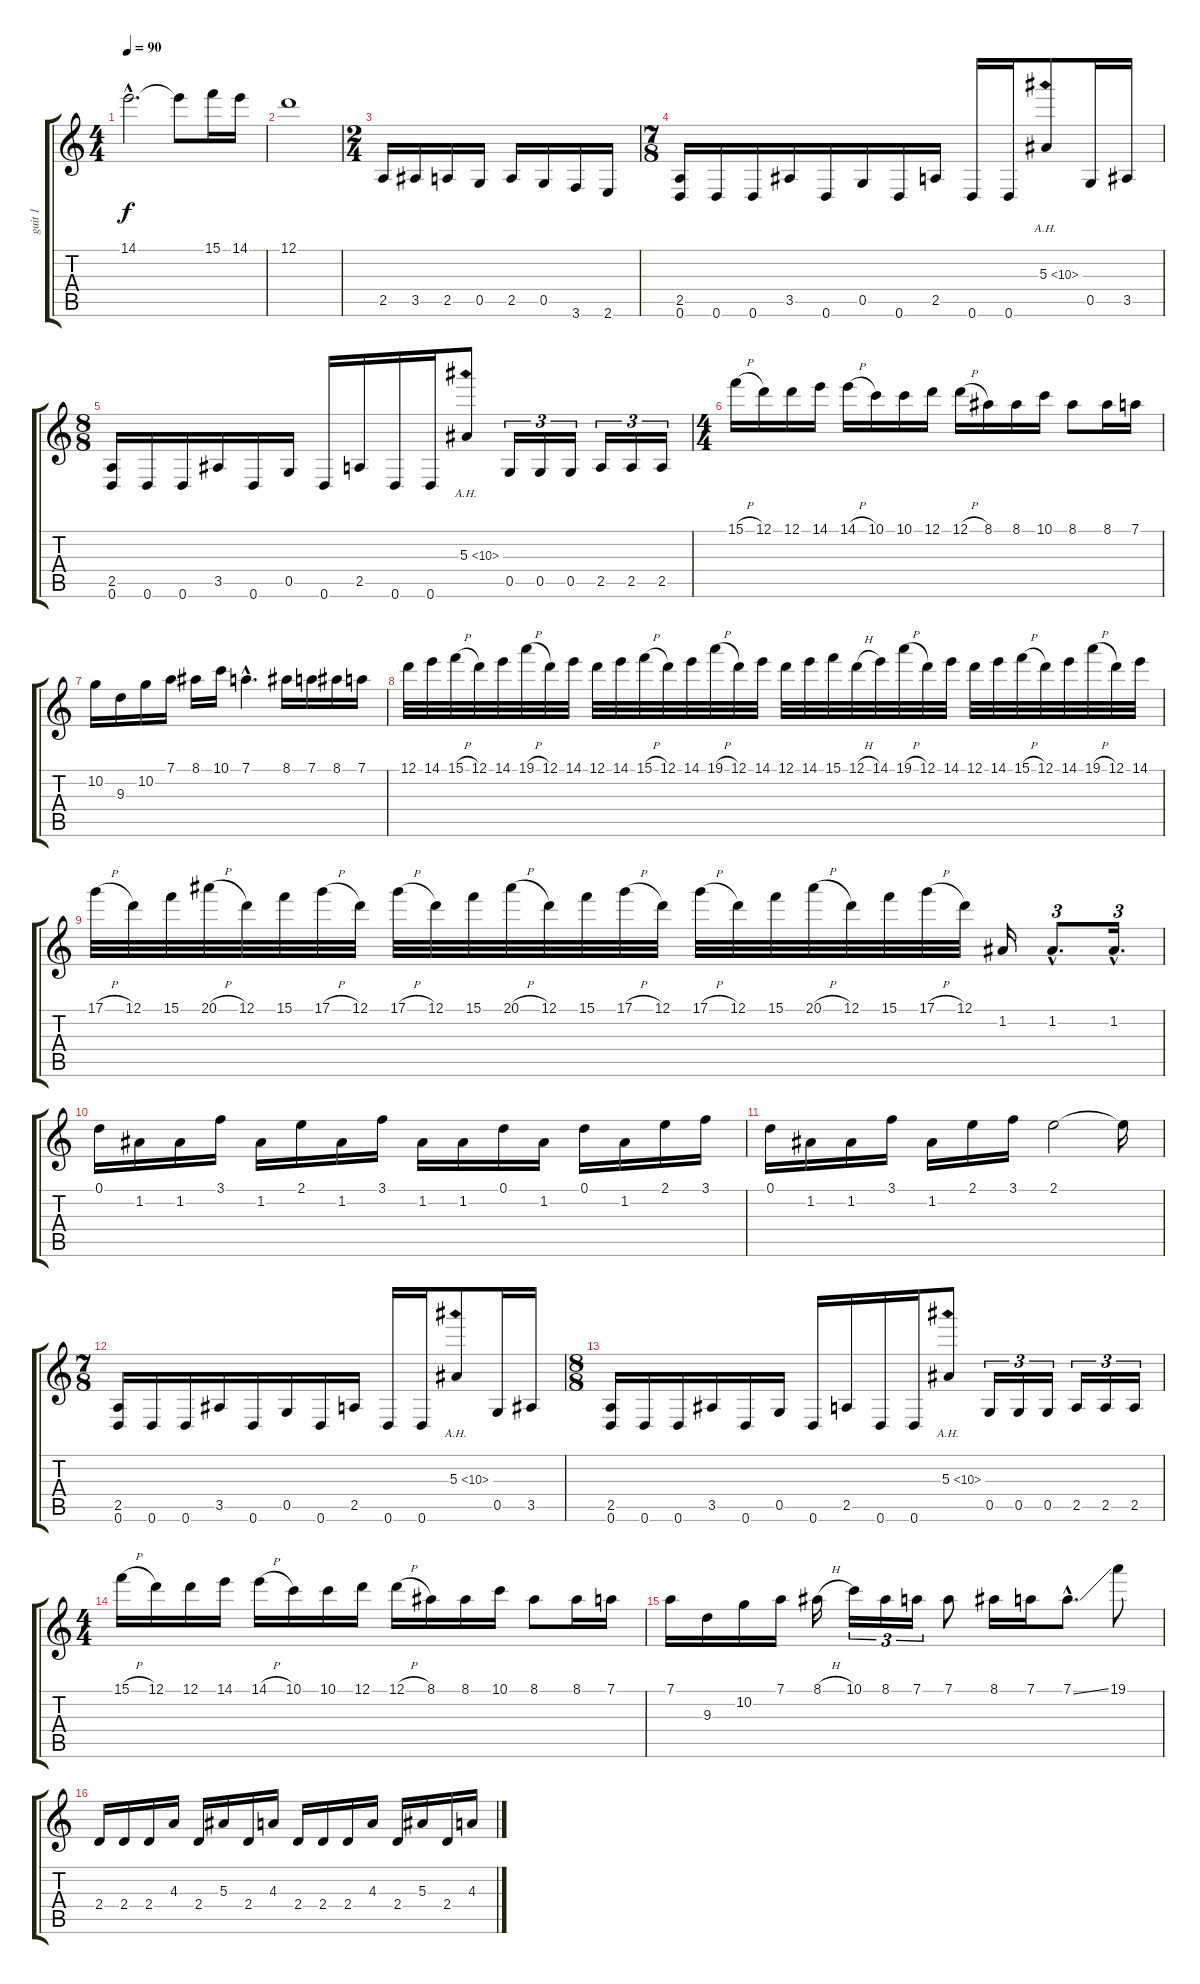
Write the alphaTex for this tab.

\track ("guit 1" "guit 1") {instrument distortionguitar}
\staff {score tabs}
\tuning (D4 A3 F3 C3 G2 D2) {hide}
\ts (4 4)
\tempo 90
\clef g2
\ks c
14.1{hac}.2{d dy f} 14.1{t}.8 15.1.16 14.1.16 |
12.1.1 |
\ts (2 4)
2.5.16 3.5.16 2.5.16 0.5.16 2.5.16 0.5.16 3.6.16 2.6.16 |
\ts (7 8)
(2.5 0.6).16 0.6.16 0.6.16 3.5.16 0.6.16 0.5.16 0.6.16 2.5.16 0.6.16 0.6.16 5.3{ah 5}.8 0.5.16 3.5.16 |
\ts (8 8)
(2.5 0.6).16 0.6.16 0.6.16 3.5.16 0.6.16 0.5.16 0.6.16 2.5.16 0.6.16 0.6.16 5.3{ah 5}.8 0.5.16{tu (3 2)} 0.5.16{tu (3 2)} 0.5.16{tu (3 2)} 2.5.16{tu (3 2)} 2.5.16{tu (3 2)} 2.5.16{tu (3 2)} |
\ts (4 4)
15.1{h}.16 12.1.16 12.1.16 14.1.16 14.1{h}.16 10.1.16 10.1.16 12.1.16 12.1{h}.16 8.1.16 8.1.16 10.1.16 8.1.8 8.1.16 7.1.16 |
10.2.16 9.3.16 10.2.16 7.1.16 8.1.16 10.1.16 7.1{hac}.4{d} 8.1.16 7.1.16 8.1.16 7.1.16 |
12.1.32 14.1.32 15.1{h}.32 12.1.32 14.1.32 19.1{h}.32 12.1.32 14.1.32 12.1.32 14.1.32 15.1{h}.32 12.1.32 14.1.32 19.1{h}.32 12.1.32 14.1.32 12.1.32 14.1.32 15.1.32 12.1{h}.32 14.1.32 19.1{h}.32 12.1.32 14.1.32 12.1.32 14.1.32 15.1{h}.32 12.1.32 14.1.32 19.1{h}.32 12.1.32 14.1.32 |
17.1{h}.32 12.1.32 15.1.32 20.1{h}.32 12.1.32 15.1.32 17.1{h}.32 12.1.32 17.1{h}.32 12.1.32 15.1.32 20.1{h}.32 12.1.32 15.1.32 17.1{h}.32 12.1.32 17.1{h}.32 12.1.32 15.1.32 20.1{h}.32 12.1.32 15.1.32 17.1{h}.32 12.1.32 1.2.16 1.2{hac}.8{d tu (3 2)} 1.2{hac}.16{d tu (3 2)} |
0.1.16 1.2.16 1.2.16 3.1.16 1.2.16 2.1.16 1.2.16 3.1.16 1.2.16 1.2.16 0.1.16 1.2.16 0.1.16 1.2.16 2.1.16 3.1.16 |
0.1.16 1.2.16 1.2.16 3.1.16 1.2.16 2.1.16 3.1.16 2.1.2 2.1{t}.16 |
\ts (7 8)
(2.5 0.6).16 0.6.16 0.6.16 3.5.16 0.6.16 0.5.16 0.6.16 2.5.16 0.6.16 0.6.16 5.3{ah 5}.8 0.5.16 3.5.16 |
\ts (8 8)
(2.5 0.6).16 0.6.16 0.6.16 3.5.16 0.6.16 0.5.16 0.6.16 2.5.16 0.6.16 0.6.16 5.3{ah 5}.8 0.5.16{tu (3 2)} 0.5.16{tu (3 2)} 0.5.16{tu (3 2)} 2.5.16{tu (3 2)} 2.5.16{tu (3 2)} 2.5.16{tu (3 2)} |
\ts (4 4)
15.1{h}.16 12.1.16 12.1.16 14.1.16 14.1{h}.16 10.1.16 10.1.16 12.1.16 12.1{h}.16 8.1.16 8.1.16 10.1.16 8.1.8 8.1.16 7.1.16 |
7.1.16 9.3.16 10.2.16 7.1.16 8.1{h}.16 10.1.16{tu (3 2)} 8.1.16{tu (3 2)} 7.1.16{tu (3 2)} 7.1.8 8.1.16 7.1.16 7.1{ss hac}.8{d} 19.1.8 |
2.4.16 2.4.16 2.4.16 4.3.16 2.4.16 5.3.16 2.4.16 4.3.16 2.4.16 2.4.16 2.4.16 4.3.16 2.4.16 5.3.16 2.4.16 4.3.16
